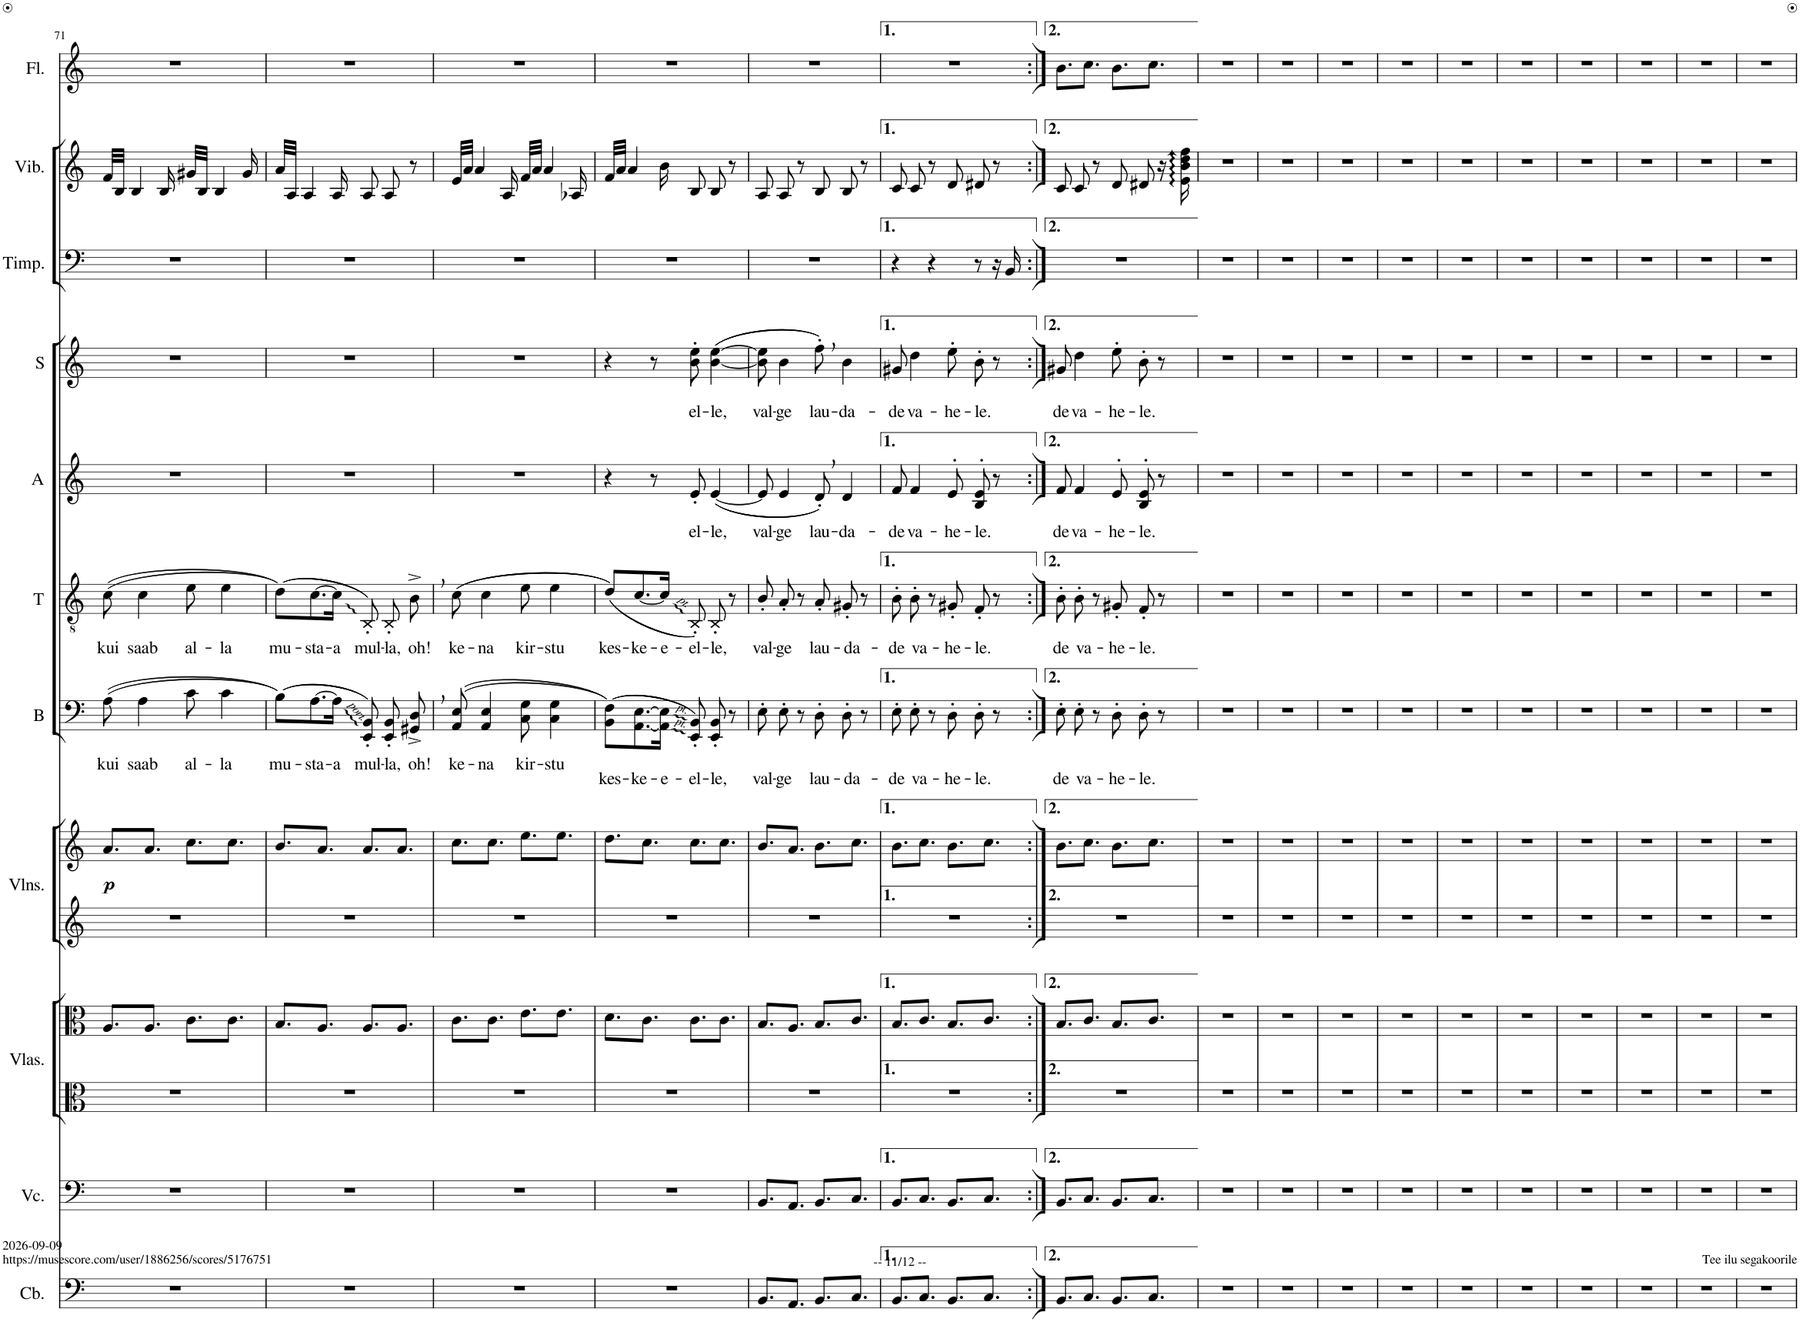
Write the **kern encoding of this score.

**kern	**kern	**kern	**kern	**dynam	**kern	**text	**kern	**text	**kern	**text	**kern	**text	**kern	**kern	**kern
*part11	*part10	*part9	*part8	*part8	*part7	*part7	*part6	*part6	*part5	*part5	*part4	*part4	*part3	*part2	*part1
*staff11	*staff10	*staff9	*staff8	*staff8	*staff7	*staff7	*staff6	*staff6	*staff5	*staff5	*staff4	*staff4	*staff3	*staff2	*staff1
*I"Contrabass	*I"Violoncello	*I"Violas	*I"Violins	*	*I"B	*	*I"T	*	*I"A	*	*I"S	*	*I"Timpani	*I"Vibraphone	*I"Flute
*I'Cb.	*I'Vc.	*I'Vlas.	*I'Vlns.	*	*I'B	*	*I'T	*	*I'A	*	*I'S	*	*I'Timp.	*I'Vib.	*I'Fl.
!!LO:PB:g=z
*clefF4	*clefF4	*clefC3	*clefG2	*	*clefF4	*	*clefGv2	*	*clefG2	*	*clefG2	*	*clefF4	*clefG2	*clefG2
*Trd7c12	*	*	*	*	*	*	*	*	*Trd1c2	*	*	*	*	*	*
*k[]	*k[]	*k[]	*k[]	*	*k[]	*	*k[]	*	*k[]	*	*k[]	*	*k[]	*k[]	*k[]
*M6/8	*M6/8	*M6/8	*M6/8	*	*M6/8	*	*M6/8	*	*M6/8	*	*M6/8	*	*M6/8	*M6/8	*M6/8
=71	=71	=71	=71	=71	=71	=71	=71	=71	=71	=71	=71	=71	=71	=71	=71
!	!	!	!	!LO:DY:b	!	!LO:LY:b	!	!LO:LY:b	!	!	!	!	!	!	!
2.r	2.r	8.A/L	8.a/L	p	((8A\	kui	((8c\	kui	2.r	.	2.r	.	2.r	32f/LLL	2.r
.	.	.	.	.	.	.	.	.	.	.	.	.	.	32B/JJJ	.
.	.	.	.	.	.	.	.	.	.	.	.	.	.	4B/	.
!	!	!	!	!	!	!LO:LY:b	!	!LO:LY:b	!	!	!	!	!	!	!
.	.	.	.	.	4A\	saab	4c\	saab	.	.	.	.	.	.	.
.	.	8.A/J	8.a/J	.	.	.	.	.	.	.	.	.	.	.	.
.	.	.	.	.	.	.	.	.	.	.	.	.	.	16B/	.
!	!	!	!	!	!	!LO:LY:b	!	!LO:LY:b	!	!	!	!	!	!	!
.	.	8.c\L	8.cc\L	.	8c\	al-	8e\	al-	.	.	.	.	.	32g#X/LLL	.
.	.	.	.	.	.	.	.	.	.	.	.	.	.	32B/JJJ	.
.	.	.	.	.	.	.	.	.	.	.	.	.	.	4B/	.
!	!	!	!	!	!	!LO:LY:b	!	!LO:LY:b	!	!	!	!	!	!	!
.	.	.	.	.	4c\	-la	4e\	-la	.	.	.	.	.	.	.
.	.	8.c\J	8.cc\J	.	.	.	.	.	.	.	.	.	.	.	.
.	.	.	.	.	.	.	.	.	.	.	.	.	.	16g#/	.
=72	=72	=72	=72	=72	=72	=72	=72	=72	=72	=72	=72	=72	=72	=72	=72
!	!	!	!	!	!	!LO:LY:b	!	!LO:LY:b	!	!	!	!	!	!	!
2.r	2.r	8.B/L	8.b/L	.	((8B\L))	mu-	((8d\L))	mu-	2.r	.	2.r	.	2.r	32a/LLL	2.r
.	.	.	.	.	.	.	.	.	.	.	.	.	.	32A/JJJ	.
.	.	.	.	.	.	.	.	.	.	.	.	.	.	4A/	.
!	!	!	!	!	!	!LO:LY:b	!	!LO:LY:b	!	!	!	!	!	!	!
.	.	.	.	.	[8.A\	-sta-	[8.c\	-sta-	.	.	.	.	.	.	.
.	.	8.A/J	8.a/J	.	.	.	.	.	.	.	.	.	.	.	.
!	!	!	!	!	!	!LO:LY:b	!	!LO:LY:b	!	!	!	!	!	!	!
.	.	.	.	.	16A\Jk]	-a	16c\Jk]	-a	.	.	.	.	.	16A/	.
!	!	!	!	!	!	!LO:LY:b	!	!LO:LY:b	!	!	!	!	!	!	!
.	.	8.A/L	8.a/L	.	8EE/' 8BB/'))	mul-	8BB'/))	mul-	.	.	.	.	.	8A/	.
!	!	!	!	!	!	!LO:LY:b	!	!LO:LY:b	!	!	!	!	!	!	!
.	.	.	.	.	8EE/' 8BB/'	-la,	8BB'/	-la,	.	.	.	.	.	8A/	.
.	.	8.A/J	8.a/J	.	.	.	.	.	.	.	.	.	.	.	.
!	!	!	!	!	!	!LO:LY:b	!	!LO:LY:b	!	!	!	!	!	!	!
.	.	.	.	.	8GG#X/^ 8D/^	oh!	8B^\	oh!	.	.	.	.	.	8r	.
=73	=73	=73	=73	=73	=73	=73	=73	=73	=73	=73	=73	=73	=73	=73	=73
!	!	!	!	!	!	!LO:LY:b	!	!LO:LY:b	!	!	!	!	!	!	!
2.r	2.r	8.c\L	8.cc\L	.	((8AA/ 8E/	ke-	((8c\	ke-	2.r	.	2.r	.	2.r	32e/LLL	2.r
.	.	.	.	.	.	.	.	.	.	.	.	.	.	32a/JJJ	.
.	.	.	.	.	.	.	.	.	.	.	.	.	.	4a/	.
!	!	!	!	!	!	!LO:LY:b	!	!LO:LY:b	!	!	!	!	!	!	!
.	.	.	.	.	4AA/ 4E/	-na	4c\	-na	.	.	.	.	.	.	.
.	.	8.c\J	8.cc\J	.	.	.	.	.	.	.	.	.	.	.	.
.	.	.	.	.	.	.	.	.	.	.	.	.	.	16A/	.
!	!	!	!	!	!	!LO:LY:b	!	!LO:LY:b	!	!	!	!	!	!	!
.	.	8.e\L	8.ee\L	.	8C\ 8G\	kir-	8e\	kir-	.	.	.	.	.	32f/LLL	.
.	.	.	.	.	.	.	.	.	.	.	.	.	.	32a/JJJ	.
.	.	.	.	.	.	.	.	.	.	.	.	.	.	4a/	.
!	!	!	!	!	!	!LO:LY:b	!	!LO:LY:b	!	!	!	!	!	!	!
.	.	.	.	.	4C\ 4G\	-stu	4e\	-stu	.	.	.	.	.	.	.
.	.	8.e\J	8.ee\J	.	.	.	.	.	.	.	.	.	.	.	.
.	.	.	.	.	.	.	.	.	.	.	.	.	.	16A-X/	.
=74	=74	=74	=74	=74	=74	=74	=74	=74	=74	=74	=74	=74	=74	=74	=74
!	!	!	!	!	!	!LO:LY:b	!	!LO:LY:b	!	!	!	!	!	!	!
2.r	2.r	8.d\L	8.dd\L	.	((8BB\ 8F\L))	kes-	((8d/L))	kes-	4r	.	4r	.	2.r	32f/LLL	2.r
.	.	.	.	.	.	.	.	.	.	.	.	.	.	32a/JJJ	.
.	.	.	.	.	.	.	.	.	.	.	.	.	.	4a/	.
!	!	!	!	!	!	!LO:LY:b	!	!LO:LY:b	!	!	!	!	!	!	!
.	.	.	.	.	[8.AA\ [8.E\	-ke-	[8.c/	-ke-	.	.	.	.	.	.	.
.	.	8.c\J	8.cc\J	.	.	.	.	.	.	.	.	.	.	.	.
.	.	.	.	.	.	.	.	.	8r	.	8r	.	.	.	.
!	!	!	!	!	!	!LO:LY:b	!	!LO:LY:b	!	!	!	!	!	!	!
.	.	.	.	.	16AA\] 16E\]Jk	-e-	16c/Jk]	-e-	.	.	.	.	.	16b\	.
!	!	!	!	!	!	!LO:LY:b	!	!LO:LY:b	!	!LO:LY:b	!	!LO:LY:b	!	!	!
.	.	8.c\L	8.cc\L	.	8EE/' 8BB/'))	-el-	8BB'/))	-el-	8e'/	-el-	8b\' 8ee\'	-el-	.	8B/	.
!	!	!	!	!	!	!LO:LY:b	!	!LO:LY:b	!	!LO:LY:b	!	!LO:LY:b	!	!	!
.	.	.	.	.	8EE/' 8BB/'	-le,	8BB'/	-le,	(([4e/	-le,	(([4b\ [4ee\	-le,	.	8B/	.
.	.	8.c\J	8.cc\J	.	.	.	.	.	.	.	.	.	.	.	.
.	.	.	.	.	8r	.	8r	.	.	.	.	.	.	8r	.
=75	=75	=75	=75	=75	=75	=75	=75	=75	=75	=75	=75	=75	=75	=75	=75
!	!	!	!	!	!	!LO:LY:b	!	!LO:LY:b	!	!LO:LY:b	!	!LO:LY:b	!	!	!
8.BB/L	8.BB/L	8.B/L	8.b/L	.	8E'\	val-	8B'/	val-	8e/]	val-	8b\] 8ee\]	val-	2.r	8A/	2.r
!	!	!	!	!	!	!LO:LY:b	!	!LO:LY:b	!	!LO:LY:b	!	!LO:LY:b	!	!	!
.	.	.	.	.	8E'\	-ge	8A'/	-ge	4e/	-ge	4b\	-ge	.	8A/	.
8.AA/J	8.AA/J	8.A/J	8.a/J	.	.	.	.	.	.	.	.	.	.	.	.
.	.	.	.	.	8r	.	8r	.	.	.	.	.	.	8r	.
!	!	!	!	!	!	!LO:LY:b	!	!LO:LY:b	!	!LO:LY:b	!	!LO:LY:b	!	!	!
8.BB/L	8.BB/L	8.B/L	8.b\L	.	8D'\	lau-	8A'/	lau-	8d',/))	lau-	8ff',\))	lau-	.	8B/	.
!	!	!	!	!	!	!LO:LY:b	!	!LO:LY:b	!	!LO:LY:b	!	!LO:LY:b	!	!	!
.	.	.	.	.	8D'\	-da-	8G#X'/	-da-	4d/	-da-	4b\	-da-	.	8B/	.
8.C/J	8.C/J	8.c/J	8.cc\J	.	.	.	.	.	.	.	.	.	.	.	.
.	.	.	.	.	8r	.	8r	.	.	.	.	.	.	8r	.
=76	=76	=76	=76	=76	=76	=76	=76	=76	=76	=76	=76	=76	=76	=76	=76
!	!	!	!	!	!	!LO:LY:b	!	!LO:LY:b	!	!LO:LY:b	!	!LO:LY:b	!	!	!
8.BB/L	8.BB/L	8.B/L	8.b\L	.	8E'\	-de	8B'\	-de	8f/	-de	8g#X/	-de	4r	8c/	2.r
!	!	!	!	!	!	!LO:LY:b	!	!LO:LY:b	!	!LO:LY:b	!	!LO:LY:b	!	!	!
.	.	.	.	.	8E'\	va-	8B'\	va-	4f/	va-	4dd\	va-	.	8c/	.
8.C/J	8.C/J	8.c/J	8.cc\J	.	.	.	.	.	.	.	.	.	.	.	.
.	.	.	.	.	8r	.	8r	.	.	.	.	.	4r	8r	.
!	!	!	!	!	!	!LO:LY:b	!	!LO:LY:b	!	!LO:LY:b	!	!LO:LY:b	!	!	!
8.BB/L	8.BB/L	8.B/L	8.b\L	.	8D'\	-he-	8G#X'/	-he-	8e'>/L	-he-	8ee'\L	-he-	.	8d/	.
!	!	!	!	!	!	!LO:LY:b	!	!LO:LY:b	!	!LO:LY:b	!	!LO:LY:b	!	!	!
.	.	.	.	.	8D'\	-le.	8F'/	-le.	8B'>/ 8e'>/J	-le.	8b'\J	-le.	8r	8d#X/	.
8.C/J	8.C/J	8.c/J	8.cc\J	.	.	.	.	.	.	.	.	.	.	.	.
.	.	.	.	.	8r	.	8r	.	8r	.	8r	.	16r	8r	.
.	.	.	.	.	.	.	.	.	.	.	.	.	16BB/	.	.
=77:|!	=77:|!	=77:|!	=77:|!	=77:|!	=77:|!	=77:|!	=77:|!	=77:|!	=77:|!	=77:|!	=77:|!	=77:|!	=77:|!	=77:|!	=77:|!
!	!	!	!	!	!	!LO:LY:b	!	!LO:LY:b	!	!LO:LY:b	!	!LO:LY:b	!	!	!
8.BB/L	8.BB/L	8.B/L	8.b\L	.	8E'\	-de	8B'\	-de	8f/	-de	8g#X/	-de	2.r	8c/	8.b\L
!	!	!	!	!	!	!LO:LY:b	!	!LO:LY:b	!	!LO:LY:b	!	!LO:LY:b	!	!	!
.	.	.	.	.	8E'\	va-	8B'\	va-	4f/	va-	4dd\	va-	.	8c/	.
8.C/J	8.C/J	8.c/J	8.cc\J	.	.	.	.	.	.	.	.	.	.	.	8.cc\J
.	.	.	.	.	8r	.	8r	.	.	.	.	.	.	8r	.
!	!	!	!	!	!	!LO:LY:b	!	!LO:LY:b	!	!LO:LY:b	!	!LO:LY:b	!	!	!
8.BB/L	8.BB/L	8.B/L	8.b\L	.	8D'\	-he-	8G#X'/	-he-	8e'>/L	-he-	8ee'\L	-he-	.	8d/	8.b\L
!	!	!	!	!	!	!LO:LY:b	!	!LO:LY:b	!	!LO:LY:b	!	!LO:LY:b	!	!	!
.	.	.	.	.	8D'\	-le.	8F'/	-le.	8B'>/ 8e'>/J	-le.	8b'\J	-le.	.	8d#X/	.
8.C/J	8.C/J	8.c/J	8.cc\J	.	.	.	.	.	.	.	.	.	.	.	8.cc\J
.	.	.	.	.	8r	.	8r	.	8r	.	8r	.	.	16r	.
.	.	.	.	.	.	.	.	.	.	.	.	.	.	16e\: 16b\: 16dd\: 16ff\:	.
=78	=78	=78	=78	=78	=78	=78	=78	=78	=78	=78	=78	=78	=78	=78	=78
2.r	2.r	2.r	2.r	.	2.r	.	2.r	.	2.r	.	2.r	.	2.r	2.r	2.r
=79	=79	=79	=79	=79	=79	=79	=79	=79	=79	=79	=79	=79	=79	=79	=79
2.r	2.r	2.r	2.r	.	2.r	.	2.r	.	2.r	.	2.r	.	2.r	2.r	2.r
=80	=80	=80	=80	=80	=80	=80	=80	=80	=80	=80	=80	=80	=80	=80	=80
2.r	2.r	2.r	2.r	.	2.r	.	2.r	.	2.r	.	2.r	.	2.r	2.r	2.r
=81	=81	=81	=81	=81	=81	=81	=81	=81	=81	=81	=81	=81	=81	=81	=81
2.r	2.r	2.r	2.r	.	2.r	.	2.r	.	2.r	.	2.r	.	2.r	2.r	2.r
=82	=82	=82	=82	=82	=82	=82	=82	=82	=82	=82	=82	=82	=82	=82	=82
2.r	2.r	2.r	2.r	.	2.r	.	2.r	.	2.r	.	2.r	.	2.r	2.r	2.r
=83	=83	=83	=83	=83	=83	=83	=83	=83	=83	=83	=83	=83	=83	=83	=83
2.r	2.r	2.r	2.r	.	2.r	.	2.r	.	2.r	.	2.r	.	2.r	2.r	2.r
=84	=84	=84	=84	=84	=84	=84	=84	=84	=84	=84	=84	=84	=84	=84	=84
2.r	2.r	2.r	2.r	.	2.r	.	2.r	.	2.r	.	2.r	.	2.r	2.r	2.r
=85	=85	=85	=85	=85	=85	=85	=85	=85	=85	=85	=85	=85	=85	=85	=85
2.r	2.r	2.r	2.r	.	2.r	.	2.r	.	2.r	.	2.r	.	2.r	2.r	2.r
=86	=86	=86	=86	=86	=86	=86	=86	=86	=86	=86	=86	=86	=86	=86	=86
2.r	2.r	2.r	2.r	.	2.r	.	2.r	.	2.r	.	2.r	.	2.r	2.r	2.r
=87	=87	=87	=87	=87	=87	=87	=87	=87	=87	=87	=87	=87	=87	=87	=87
2.r	2.r	2.r	2.r	.	2.r	.	2.r	.	2.r	.	2.r	.	2.r	2.r	2.r
=	=	=	=	=	=	=	=	=	=	=	=	=	=	=	=
*-	*-	*-	*-	*-	*-	*-	*-	*-	*-	*-	*-	*-	*-	*-	*-
